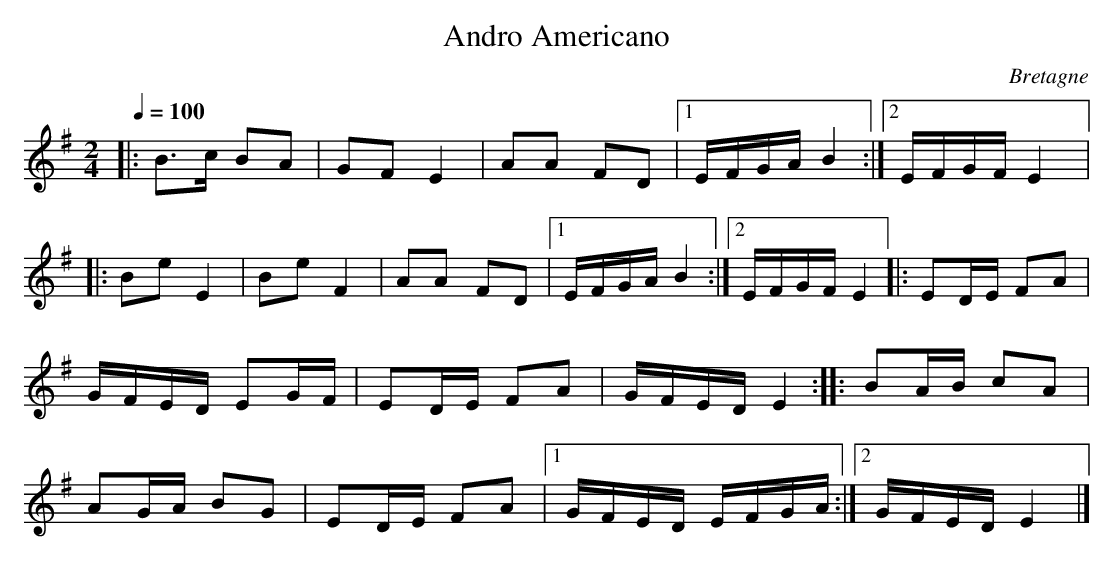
X:1
T:Andro Americano
O:Bretagne
M:2/4
L:1/16
Q:1/4=100
K:Em
|: B3c B2A2| G2F2 E4| A2A2 F2D2 |1 EFGA B4 :|2 EFGF E4 |:\
B2e2 E4| B2e2 F4| A2A2 F2D2 |1 EFGA B4 :|2 EFGF E4 |:\
E2DE F2A2| GFED E2GF| E2DE F2A2|GFED E4 ::\
B2AB c2A2| A2GA B2G2| E2DE F2A2 |1 GFED EFGA :|2 GFED E4 |]
